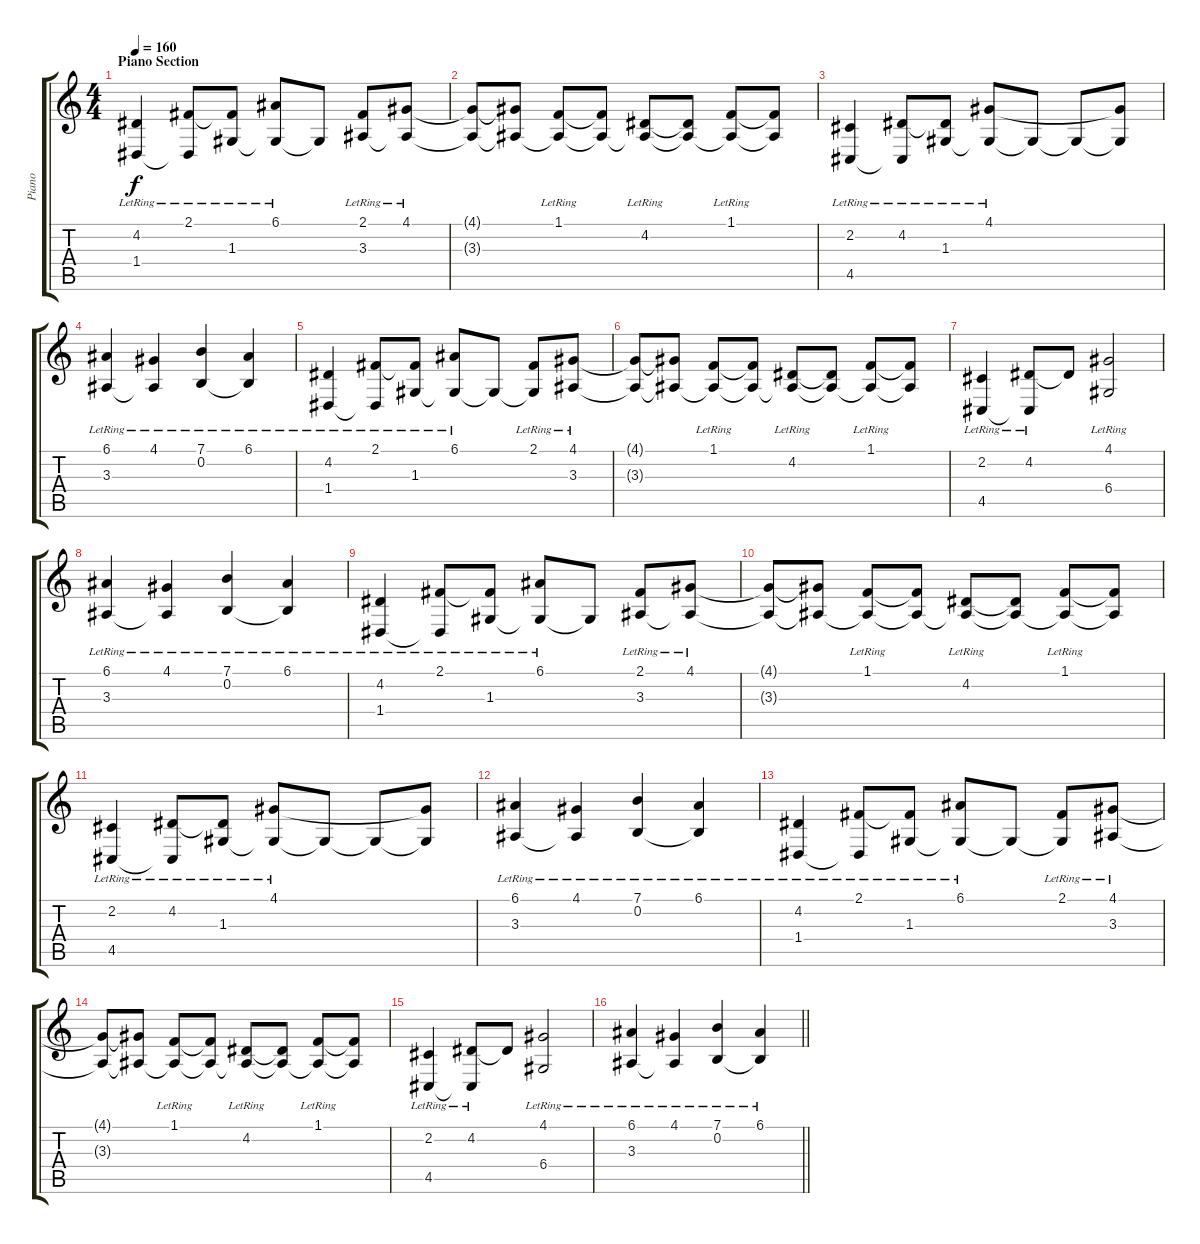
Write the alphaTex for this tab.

\track ("Piano" "Piano") {instrument acousticgrandpiano}
\staff {score tabs}
\tuning (E4 B3 G3 D3 A2 E2) {hide}
\ts (4 4)
\section ("" "Piano Section")
\tempo 160
\clef g2
\ks c
(4.2{lr} 1.4{lr}).4{dy f} (2.1{lr} 1.4{t}).8 (2.1{t} 1.3{lr}).8 (6.1{lr} 1.3{t}).8 1.3{t}.8 (2.1{lr} 3.3{lr}).8 (4.1{lr} 3.3{t}).8 |
(4.1{t} 3.3{t}).8 (4.1{t} 3.3{t}).8 (1.1{lr} 3.3{t}).8 (1.1{t} 3.3{t}).8 (4.2{lr} 3.3{t}).8 (4.2{t} 3.3{t}).8 (1.1{lr} 3.3{t}).8 (1.1{t} 3.3{t}).8 |
(2.2{lr} 4.5{lr}).4 (4.2{lr} 4.5{t}).8 (4.2{t} 1.3{lr}).8 (4.1{lr} 1.3{t}).8 1.3{t}.8 1.3{t}.8 (4.1{t} 1.3{t}).8 |
(6.1{lr} 3.3{lr}).4 (4.1{lr} 3.3{t}).4 (7.1{lr} 0.2{lr}).4 (6.1{lr} 0.2{t}).4 |
(4.2{lr} 1.4{lr}).4 (2.1{lr} 1.4{t}).8 (2.1{t} 1.3{lr}).8 (6.1{lr} 1.3{t}).8 1.3{t}.8 (2.1{lr} 1.3{t}).8 (4.1{lr} 3.3{lr}).8 |
(4.1{t} 3.3{t}).8 (4.1{t} 3.3{t}).8 (1.1{lr} 3.3{t}).8 (1.1{t} 3.3{t}).8 (4.2{lr} 3.3{t}).8 (4.2{t} 3.3{t}).8 (1.1{lr} 3.3{t}).8 (1.1{t} 3.3{t}).8 |
(2.2{lr} 4.5{lr}).4 (4.2{lr} 4.5{t}).8 4.2{t}.8 (4.1{lr} 6.4{lr}).2 |
(6.1{lr} 3.3{lr}).4 (4.1{lr} 3.3{t}).4 (7.1{lr} 0.2{lr}).4 (6.1{lr} 0.2{t}).4 |
(4.2{lr} 1.4{lr}).4 (2.1{lr} 1.4{t}).8 (2.1{t} 1.3{lr}).8 (6.1{lr} 1.3{t}).8 1.3{t}.8 (2.1{lr} 3.3{lr}).8 (4.1{lr} 3.3{t}).8 |
(4.1{t} 3.3{t}).8 (4.1{t} 3.3{t}).8 (1.1{lr} 3.3{t}).8 (1.1{t} 3.3{t}).8 (4.2{lr} 3.3{t}).8 (4.2{t} 3.3{t}).8 (1.1{lr} 3.3{t}).8 (1.1{t} 3.3{t}).8 |
(2.2{lr} 4.5{lr}).4 (4.2{lr} 4.5{t}).8 (4.2{t} 1.3{lr}).8 (4.1{lr} 1.3{t}).8 1.3{t}.8 1.3{t}.8 (4.1{t} 1.3{t}).8 |
(6.1{lr} 3.3{lr}).4 (4.1{lr} 3.3{t}).4 (7.1{lr} 0.2{lr}).4 (6.1{lr} 0.2{t}).4 |
(4.2{lr} 1.4{lr}).4 (2.1{lr} 1.4{t}).8 (2.1{t} 1.3{lr}).8 (6.1{lr} 1.3{t}).8 1.3{t}.8 (2.1{lr} 1.3{t}).8 (4.1{lr} 3.3{lr}).8 |
(4.1{t} 3.3{t}).8 (4.1{t} 3.3{t}).8 (1.1{lr} 3.3{t}).8 (1.1{t} 3.3{t}).8 (4.2{lr} 3.3{t}).8 (4.2{t} 3.3{t}).8 (1.1{lr} 3.3{t}).8 (1.1{t} 3.3{t}).8 |
(2.2{lr} 4.5{lr}).4 (4.2{lr} 4.5{t}).8 4.2{t}.8 (4.1{lr} 6.4{lr}).2 |
\barLineRight lightlight
(6.1{lr} 3.3{lr}).4 (4.1{lr} 3.3{t}).4 (7.1{lr} 0.2{lr}).4 (6.1{lr} 0.2{t}).4
